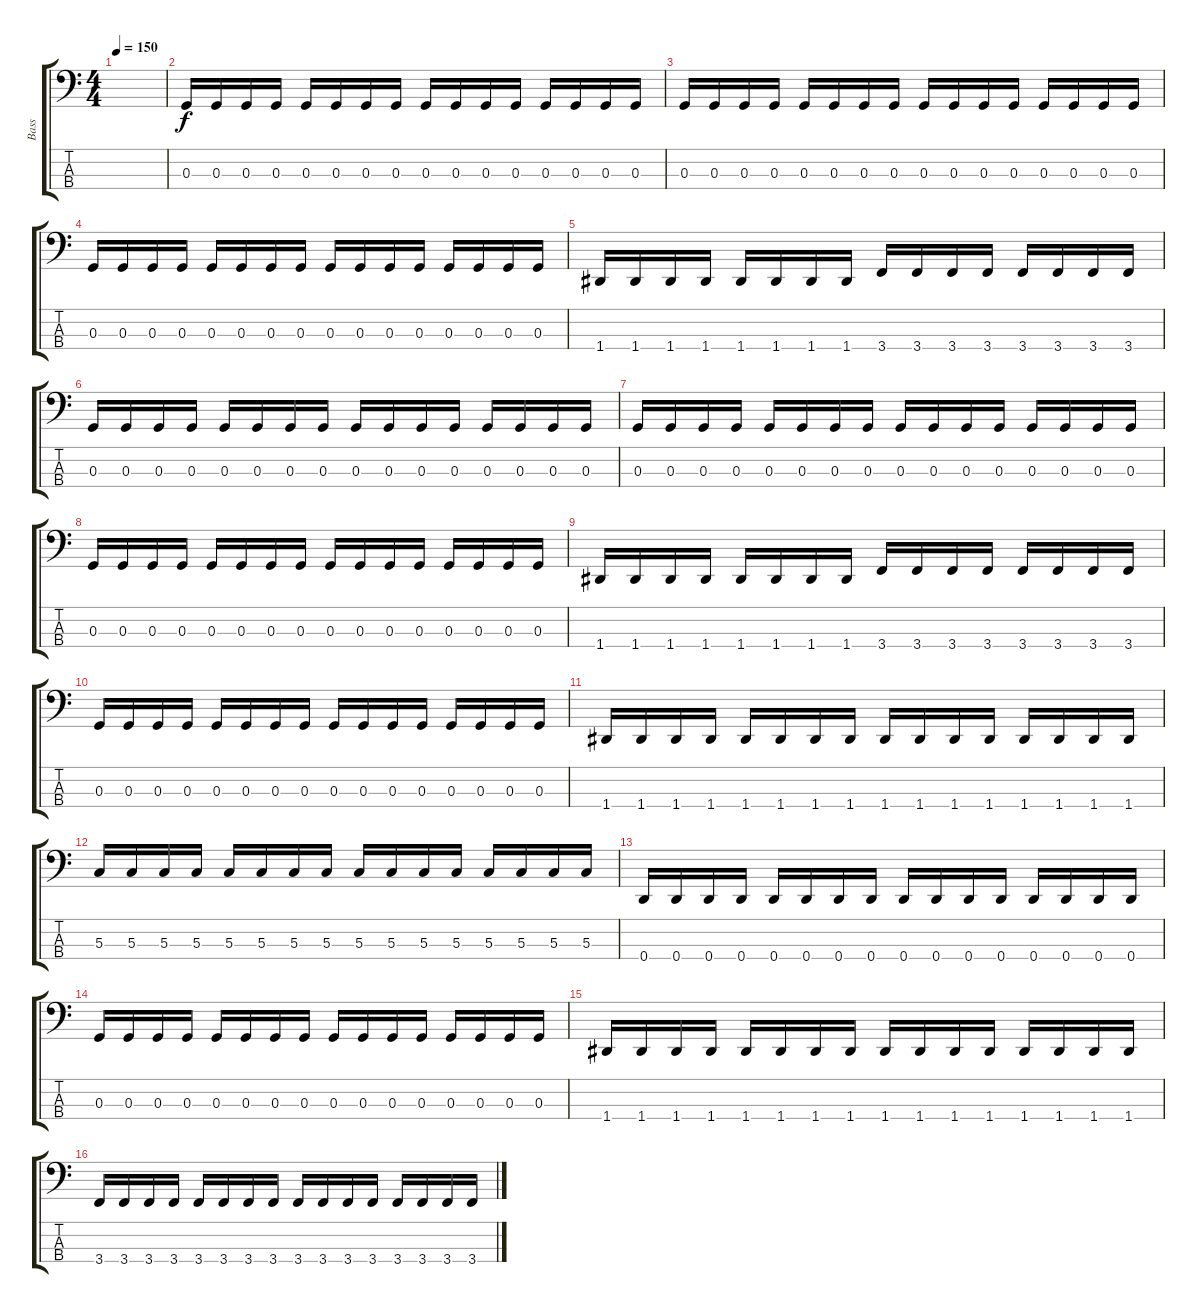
\track ("Bass" "Bass") {instrument electricbasspick}
\staff {score tabs}
\tuning (F2 C2 G1 D1) {hide}
\ts (4 4)
\tempo 150
\clef f4
\ks c
|
0.3.16 0.3.16 0.3.16 0.3.16 0.3.16 0.3.16 0.3.16 0.3.16 0.3.16 0.3.16 0.3.16 0.3.16 0.3.16 0.3.16 0.3.16 0.3.16 |
0.3.16 0.3.16 0.3.16 0.3.16 0.3.16 0.3.16 0.3.16 0.3.16 0.3.16 0.3.16 0.3.16 0.3.16 0.3.16 0.3.16 0.3.16 0.3.16 |
0.3.16 0.3.16 0.3.16 0.3.16 0.3.16 0.3.16 0.3.16 0.3.16 0.3.16 0.3.16 0.3.16 0.3.16 0.3.16 0.3.16 0.3.16 0.3.16 |
1.4.16 1.4.16 1.4.16 1.4.16 1.4.16 1.4.16 1.4.16 1.4.16 3.4.16 3.4.16 3.4.16 3.4.16 3.4.16 3.4.16 3.4.16 3.4.16 |
0.3.16 0.3.16 0.3.16 0.3.16 0.3.16 0.3.16 0.3.16 0.3.16 0.3.16 0.3.16 0.3.16 0.3.16 0.3.16 0.3.16 0.3.16 0.3.16 |
0.3.16 0.3.16 0.3.16 0.3.16 0.3.16 0.3.16 0.3.16 0.3.16 0.3.16 0.3.16 0.3.16 0.3.16 0.3.16 0.3.16 0.3.16 0.3.16 |
0.3.16 0.3.16 0.3.16 0.3.16 0.3.16 0.3.16 0.3.16 0.3.16 0.3.16 0.3.16 0.3.16 0.3.16 0.3.16 0.3.16 0.3.16 0.3.16 |
1.4.16 1.4.16 1.4.16 1.4.16 1.4.16 1.4.16 1.4.16 1.4.16 3.4.16 3.4.16 3.4.16 3.4.16 3.4.16 3.4.16 3.4.16 3.4.16 |
0.3.16 0.3.16 0.3.16 0.3.16 0.3.16 0.3.16 0.3.16 0.3.16 0.3.16 0.3.16 0.3.16 0.3.16 0.3.16 0.3.16 0.3.16 0.3.16 |
1.4.16 1.4.16 1.4.16 1.4.16 1.4.16 1.4.16 1.4.16 1.4.16 1.4.16 1.4.16 1.4.16 1.4.16 1.4.16 1.4.16 1.4.16 1.4.16 |
5.3.16 5.3.16 5.3.16 5.3.16 5.3.16 5.3.16 5.3.16 5.3.16 5.3.16 5.3.16 5.3.16 5.3.16 5.3.16 5.3.16 5.3.16 5.3.16 |
0.4.16 0.4.16 0.4.16 0.4.16 0.4.16 0.4.16 0.4.16 0.4.16 0.4.16 0.4.16 0.4.16 0.4.16 0.4.16 0.4.16 0.4.16 0.4.16 |
0.3.16 0.3.16 0.3.16 0.3.16 0.3.16 0.3.16 0.3.16 0.3.16 0.3.16 0.3.16 0.3.16 0.3.16 0.3.16 0.3.16 0.3.16 0.3.16 |
1.4.16 1.4.16 1.4.16 1.4.16 1.4.16 1.4.16 1.4.16 1.4.16 1.4.16 1.4.16 1.4.16 1.4.16 1.4.16 1.4.16 1.4.16 1.4.16 |
3.4.16 3.4.16 3.4.16 3.4.16 3.4.16 3.4.16 3.4.16 3.4.16 3.4.16 3.4.16 3.4.16 3.4.16 3.4.16 3.4.16 3.4.16 3.4.16
